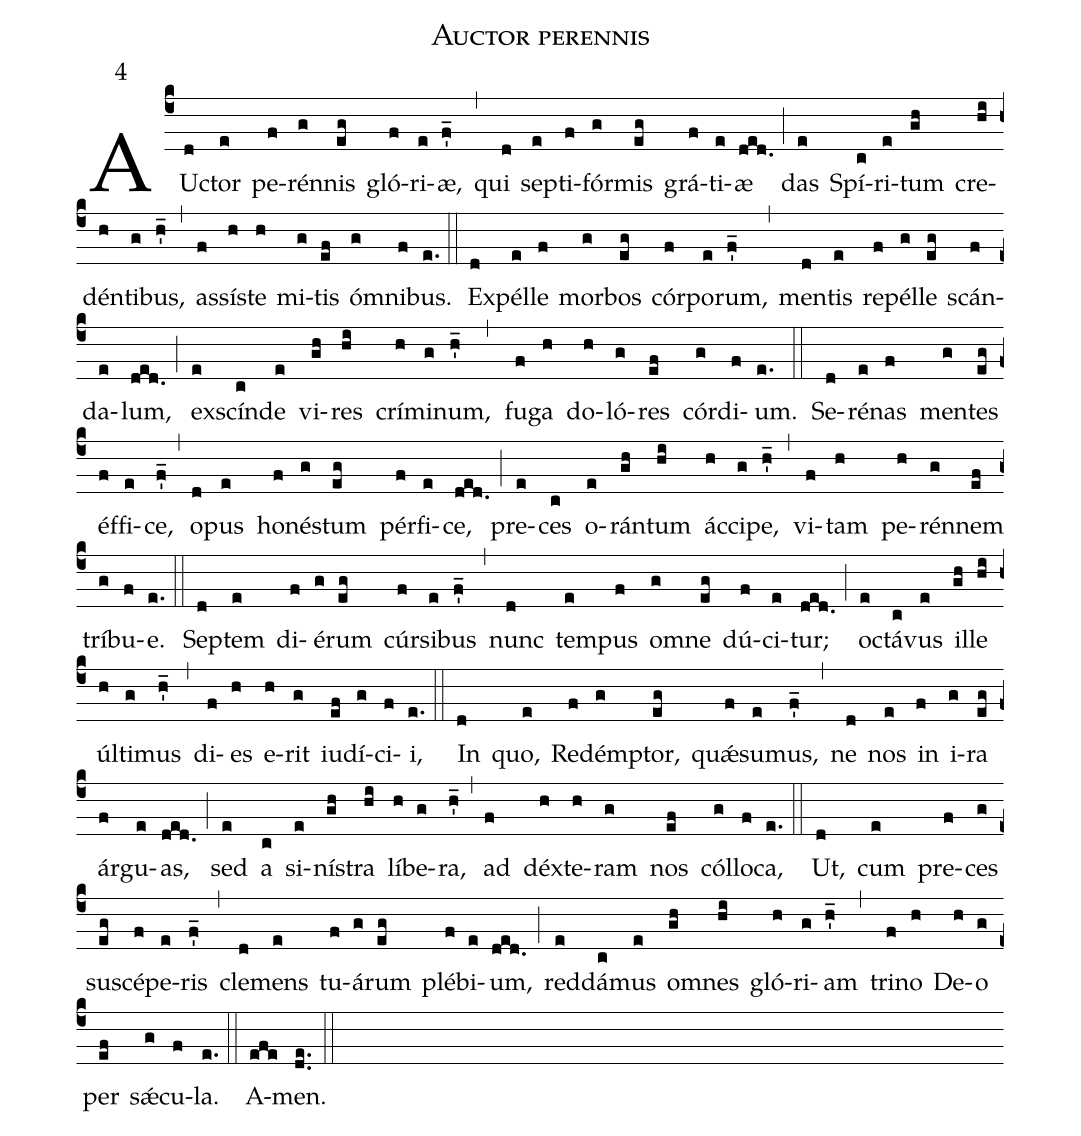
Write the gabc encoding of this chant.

name: Auctor perennis;
office-part: Ad Officium Lectionis H;
annotation: 4;
%%
(c4)
AU(d)ctor(e) pe(f)rén(g)nis(eg) gló(f)ri(e)æ,(f'_) (,)
qui(d) sep(e)ti(f)fór(g)mis(eg) grá(f)ti(e)æ(ded.) (;)
das(e) Spí(c)ri(e)tum(gh) cre(hi)dén(h)ti(g)bus,(h'_) (,)
as(f)sí(h)ste(h) mi(g)tis(ef) óm(g)ni(f)bus.(e.) (::)

Ex(d)pél(e)le(f) mor(g)bos(eg) cór(f)po(e)rum,(f'_) (,)
men(d)tis(e) re(f)pél(g)le(eg) scán(f)da(e)lum,(ded.) (;)
ex(e)scín(c)de(e) vi(gh)res(hi) crí(h)mi(g)num,(h'_) (,)
fu(f)ga(h) do(h)ló(g)res(ef) cór(g)di(f)um.(e.) (::)

Se(d)ré(e)nas(f) men(g)tes(eg) éf(f)fi(e)ce,(f'_) (,)
o(d)pus(e) ho(f)né(g)stum(eg) pér(f)fi(e)ce,(ded.) (;)
pre(e)ces(c) o(e)rán(gh)tum(hi) ác(h)ci(g)pe,(h'_) (,)
vi(f)tam(h) pe(h)rén(g)nem(ef) trí(g)bu(f)e.(e.) (::)

Sep(d)tem(e) di(f)é(g)rum(eg) cúr(f)si(e)bus(f'_) (,)
nunc(d) tem(e)pus(f) om(g)ne(eg) dú(f)ci(e)tur;(ded.) (;)
o(e)ctá(c)vus(e) il(gh)le(hi) úl(h)ti(g)mus(h'_) (,)
di(f)es(h) e(h)rit(g) iu(ef)dí(g)ci(f)i,(e.) (::)

In(d) quo,(e) Re(f)dém(g)ptor,(eg) quǽ(f)su(e)mus,(f'_) (,)
ne(d) nos(e) in(f) i(g)ra(eg) ár(f)gu(e)as,(ded.) (;)
sed(e) a(c) si(e)ní(gh)stra(hi) lí(h)be(g)ra,(h'_) (,)
ad(f) déx(h)te(h)ram(g) nos(ef) cól(g)lo(f)ca,(e.) (::)

Ut,(d) cum(e) pre(f)ces(g) su(eg)scé(f)pe(e)ris(f'_) (,)
cle(d)mens(e) tu(f)á(g)rum(eg) plé(f)bi(e)um,(ded.) (;)
red(e)dá(c)mus(e) om(gh)nes(hi) gló(h)ri(g)am(h'_) (,)
tri(f)no(h) De(h)o(g) per(ef) sǽ(g)cu(f)la.(e.) (::)
A(efe)men.(de..) (::)
